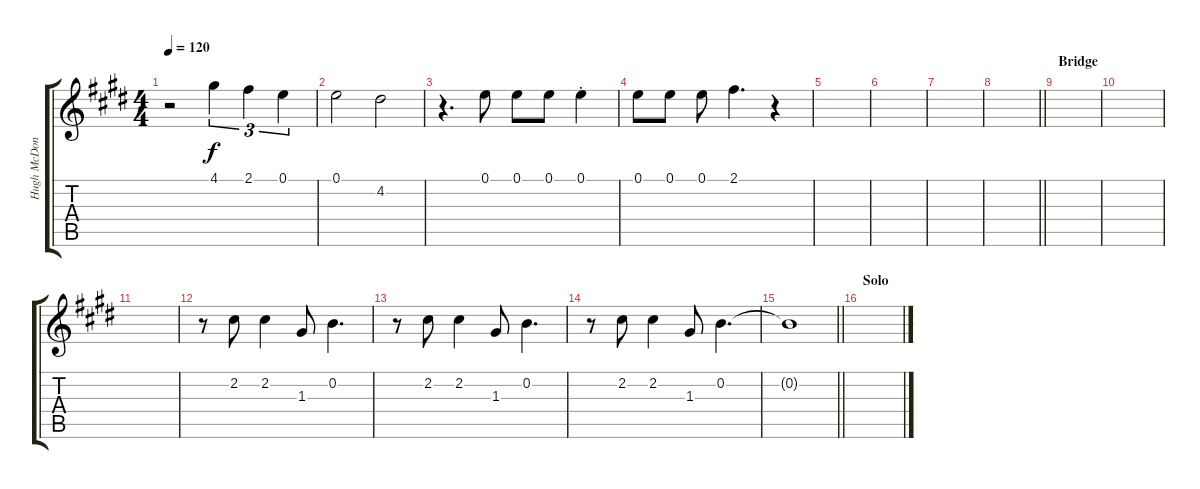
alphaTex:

\track ("Hugh McDonald (Backing Vocals)" "Hugh McDon") {instrument electricbassfinger}
\staff {score tabs}
\tuning (E4 B3 G3 D3 A2 E2) {hide}
\ts (4 4)
\tempo 120
\clef g2
\ks c#minor
r.2{dy f} 4.1.4{tu (3 2)} 2.1.4{tu (3 2)} 0.1.4{tu (3 2)} |
0.1.2 4.2.2 |
r.4{d} 0.1.8 0.1.8 0.1.8 0.1{st}.4 |
0.1.8 0.1.8 0.1.8 2.1.4{d} r.4 |
|
|
|
\barLineRight lightlight
|
\section ("" "Bridge")
|
|
|
r.8 2.2.8 2.2.4 1.3.8 0.2.4{d} |
r.8 2.2.8 2.2.4 1.3.8 0.2.4{d} |
r.8 2.2.8 2.2.4 1.3.8 0.2.4{d} |
\barLineRight lightlight
0.2{t}.1 |
\section ("" "Solo")
